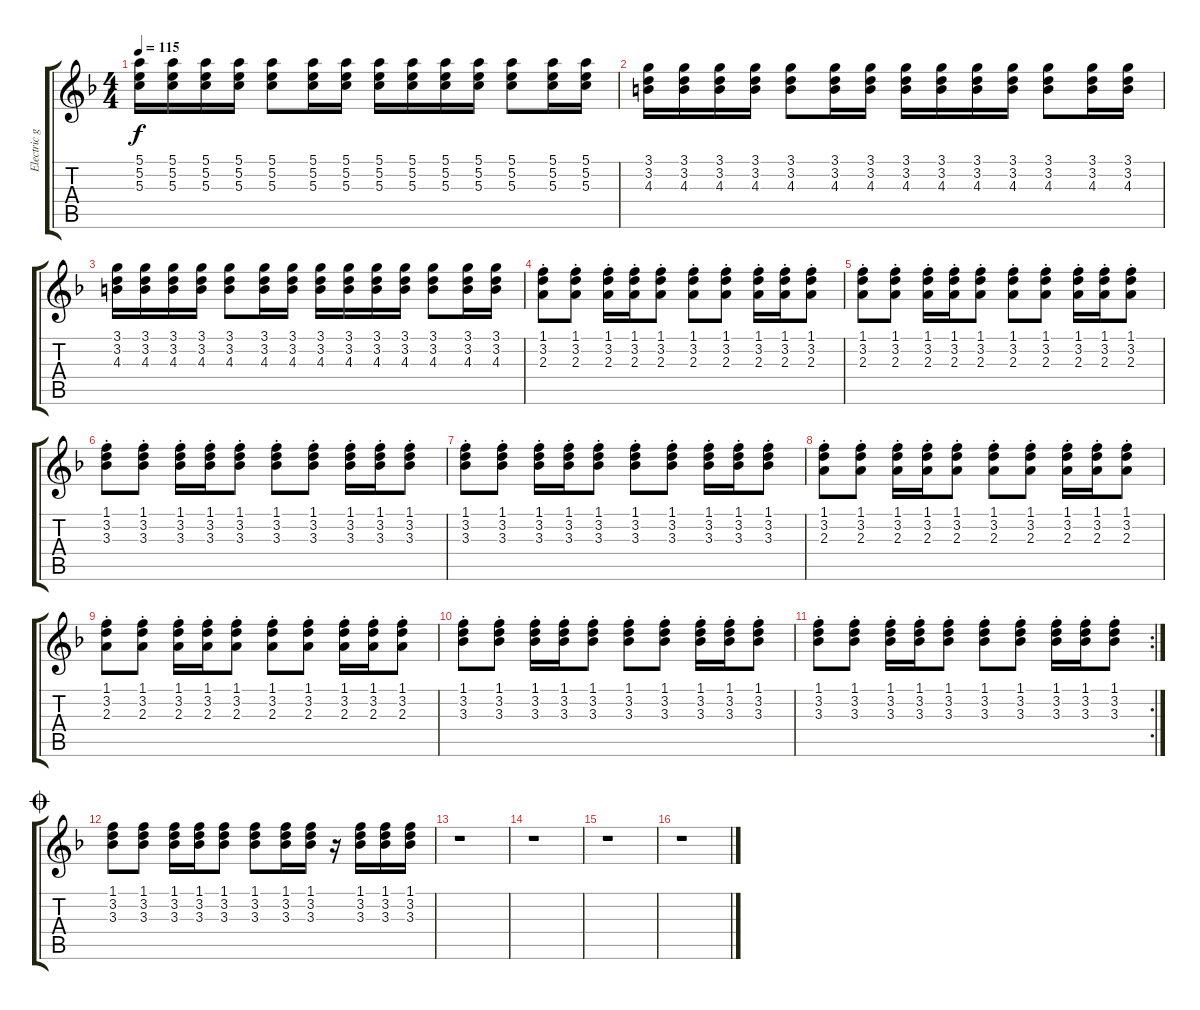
\track ("Electric guitar 1" "Electric g") {instrument acousticguitarsteel}
\staff {score tabs}
\tuning (E4 B3 G3 D3 A2 E2) {hide}
\ts (4 4)
\tempo 115
\clef g2
\ks dminor
(5.1 5.2 5.3).16{dy f} (5.1 5.2 5.3).16 (5.1 5.2 5.3).16 (5.1 5.2 5.3).16 (5.1 5.2 5.3).8 (5.1 5.2 5.3).16 (5.1 5.2 5.3).16 (5.1 5.2 5.3).16 (5.1 5.2 5.3).16 (5.1 5.2 5.3).16 (5.1 5.2 5.3).16 (5.1 5.2 5.3).8 (5.1 5.2 5.3).16 (5.1 5.2 5.3).16 |
(3.1 3.2 4.3).16 (3.1 3.2 4.3).16 (3.1 3.2 4.3).16 (3.1 3.2 4.3).16 (3.1 3.2 4.3).8 (3.1 3.2 4.3).16 (3.1 3.2 4.3).16 (3.1 3.2 4.3).16 (3.1 3.2 4.3).16 (3.1 3.2 4.3).16 (3.1 3.2 4.3).16 (3.1 3.2 4.3).8 (3.1 3.2 4.3).16 (3.1 3.2 4.3).16 |
(3.1 3.2 4.3).16 (3.1 3.2 4.3).16 (3.1 3.2 4.3).16 (3.1 3.2 4.3).16 (3.1 3.2 4.3).8 (3.1 3.2 4.3).16 (3.1 3.2 4.3).16 (3.1 3.2 4.3).16 (3.1 3.2 4.3).16 (3.1 3.2 4.3).16 (3.1 3.2 4.3).16 (3.1 3.2 4.3).8 (3.1 3.2 4.3).16 (3.1 3.2 4.3).16 |
(1.1{st} 3.2{st} 2.3{st}).8 (1.1{st} 3.2{st} 2.3{st}).8 (1.1{st} 3.2{st} 2.3{st}).16 (1.1{st} 3.2{st} 2.3{st}).16 (1.1{st} 3.2{st} 2.3{st}).8 (1.1{st} 3.2{st} 2.3{st}).8 (1.1{st} 3.2{st} 2.3{st}).8 (1.1{st} 3.2{st} 2.3{st}).16 (1.1{st} 3.2{st} 2.3{st}).16 (1.1{st} 3.2{st} 2.3{st}).8 |
(1.1{st} 3.2{st} 2.3{st}).8 (1.1{st} 3.2{st} 2.3{st}).8 (1.1{st} 3.2{st} 2.3{st}).16 (1.1{st} 3.2{st} 2.3{st}).16 (1.1{st} 3.2{st} 2.3{st}).8 (1.1{st} 3.2{st} 2.3{st}).8 (1.1{st} 3.2{st} 2.3{st}).8 (1.1{st} 3.2{st} 2.3{st}).16 (1.1{st} 3.2{st} 2.3{st}).16 (1.1{st} 3.2{st} 2.3{st}).8 |
(1.1{st} 3.2{st} 3.3{st}).8 (1.1{st} 3.2{st} 3.3{st}).8 (1.1{st} 3.2{st} 3.3{st}).16 (1.1{st} 3.2{st} 3.3{st}).16 (1.1{st} 3.2{st} 3.3{st}).8 (1.1{st} 3.2{st} 3.3{st}).8 (1.1{st} 3.2{st} 3.3{st}).8 (1.1{st} 3.2{st} 3.3{st}).16 (1.1{st} 3.2{st} 3.3{st}).16 (1.1{st} 3.2{st} 3.3{st}).8 |
(1.1{st} 3.2{st} 3.3{st}).8 (1.1{st} 3.2{st} 3.3{st}).8 (1.1{st} 3.2{st} 3.3{st}).16 (1.1{st} 3.2{st} 3.3{st}).16 (1.1{st} 3.2{st} 3.3{st}).8 (1.1{st} 3.2{st} 3.3{st}).8 (1.1{st} 3.2{st} 3.3{st}).8 (1.1{st} 3.2{st} 3.3{st}).16 (1.1{st} 3.2{st} 3.3{st}).16 (1.1{st} 3.2{st} 3.3{st}).8 |
(1.1{st} 3.2{st} 2.3{st}).8 (1.1{st} 3.2{st} 2.3{st}).8 (1.1{st} 3.2{st} 2.3{st}).16 (1.1{st} 3.2{st} 2.3{st}).16 (1.1{st} 3.2{st} 2.3{st}).8 (1.1{st} 3.2{st} 2.3{st}).8 (1.1{st} 3.2{st} 2.3{st}).8 (1.1{st} 3.2{st} 2.3{st}).16 (1.1{st} 3.2{st} 2.3{st}).16 (1.1{st} 3.2{st} 2.3{st}).8 |
(1.1{st} 3.2{st} 2.3{st}).8 (1.1{st} 3.2{st} 2.3{st}).8 (1.1{st} 3.2{st} 2.3{st}).16 (1.1{st} 3.2{st} 2.3{st}).16 (1.1{st} 3.2{st} 2.3{st}).8 (1.1{st} 3.2{st} 2.3{st}).8 (1.1{st} 3.2{st} 2.3{st}).8 (1.1{st} 3.2{st} 2.3{st}).16 (1.1{st} 3.2{st} 2.3{st}).16 (1.1{st} 3.2{st} 2.3{st}).8 |
(1.1{st} 3.2{st} 3.3{st}).8 (1.1{st} 3.2{st} 3.3{st}).8 (1.1{st} 3.2{st} 3.3{st}).16 (1.1{st} 3.2{st} 3.3{st}).16 (1.1{st} 3.2{st} 3.3{st}).8 (1.1{st} 3.2{st} 3.3{st}).8 (1.1{st} 3.2{st} 3.3{st}).8 (1.1{st} 3.2{st} 3.3{st}).16 (1.1{st} 3.2{st} 3.3{st}).16 (1.1{st} 3.2{st} 3.3{st}).8 |
\rc 2
(1.1{st} 3.2{st} 3.3{st}).8 (1.1{st} 3.2{st} 3.3{st}).8 (1.1{st} 3.2{st} 3.3{st}).16 (1.1{st} 3.2{st} 3.3{st}).16 (1.1{st} 3.2{st} 3.3{st}).8 (1.1{st} 3.2{st} 3.3{st}).8 (1.1{st} 3.2{st} 3.3{st}).8 (1.1{st} 3.2{st} 3.3{st}).16 (1.1{st} 3.2{st} 3.3{st}).16 (1.1{st} 3.2{st} 3.3{st}).8 |
\jump coda
(1.1 3.2 3.3).8 (1.1 3.2 3.3).8 (1.1 3.2 3.3).16 (1.1 3.2 3.3).16 (1.1 3.2 3.3).8 (1.1 3.2 3.3).8 (1.1 3.2 3.3).16 (1.1 3.2 3.3).16 r.16 (1.1 3.2 3.3).16 (1.1 3.2 3.3).16 (1.1 3.2 3.3).16 |
r.1 |
r.1 |
r.1 |
r.1
